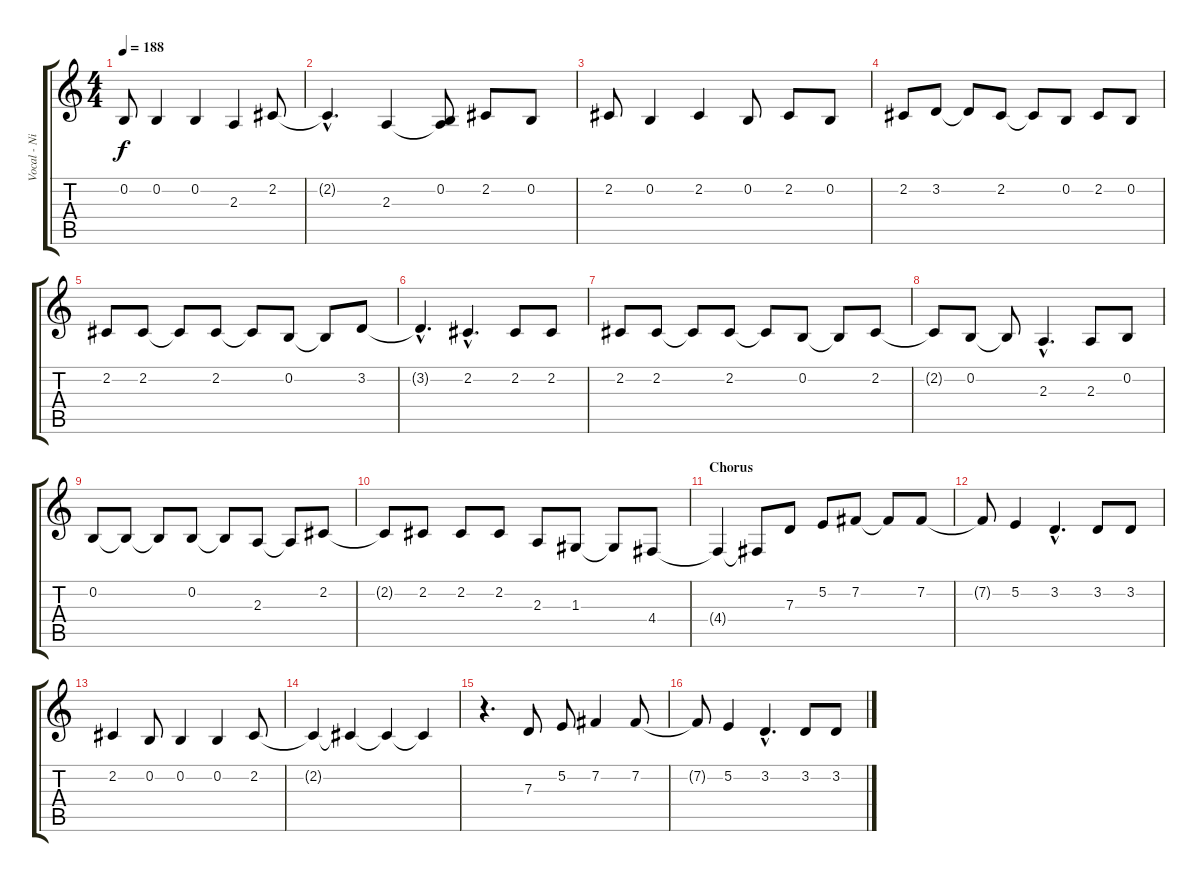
\track ("Vocal - Nikola" "Vocal - Ni") {instrument flute}
\staff {score tabs}
\tuning (E4 B3 G3 D3 A2 E2) {hide}
\ts (4 4)
\tempo 188
\clef g2
\ks c
0.2.8{dy f} 0.2.4 0.2.4 2.3.4 2.2.8 |
2.2{hac t}.4{d} 2.3.4 (0.2 2.3{t}).8 2.2.8 0.2.8 |
2.2.8 0.2.4 2.2.4 0.2.8 2.2.8 0.2.8 |
2.2.8 3.2.8 3.2{t}.8 2.2.8 2.2{t}.8 0.2.8 2.2.8 0.2.8 |
2.2.8 2.2.8 2.2{t}.8 2.2.8 2.2{t}.8 0.2.8 0.2{t}.8 3.2.8 |
3.2{hac t}.4{d} 2.2{hac}.4{d} 2.2.8 2.2.8 |
2.2.8 2.2.8 2.2{t}.8 2.2.8 2.2{t}.8 0.2.8 0.2{t}.8 2.2.8 |
2.2{t}.8 0.2.8 0.2{t}.8 2.3{hac}.4{d} 2.3.8 0.2.8 |
0.2.8 0.2{t}.8 0.2{t}.8 0.2.8 0.2{t}.8 2.3.8 2.3{t}.8 2.2.8 |
2.2{t}.8 2.2.8 2.2.8 2.2.8 2.3.8 1.3.8 1.3{t}.8 4.4.8 |
\section ("" "Chorus")
4.4{t}.4 4.4{t}.8 7.3.8 5.2.8 7.2.8 7.2{t}.8 7.2.8 |
7.2{t}.8 5.2.4 3.2{hac}.4{d} 3.2.8 3.2.8 |
2.2.4 0.2.8 0.2.4 0.2.4 2.2.8 |
2.2{t}.4 2.2{t}.4 2.2{t}.4 2.2{t}.4 |
r.4{d} 7.3.8 5.2.8 7.2.4 7.2.8 |
7.2{t}.8 5.2.4 3.2{hac}.4{d} 3.2.8 3.2.8
